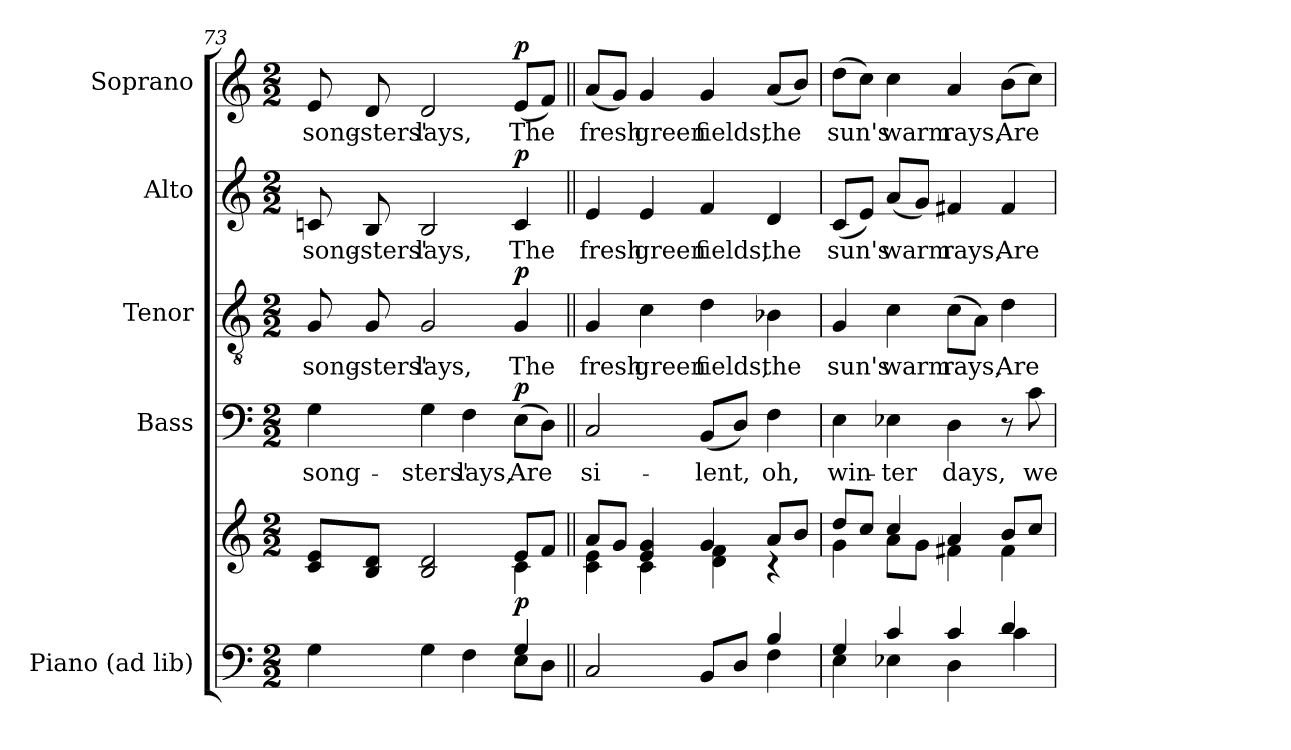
**kern	**kern	**dynam	**kern	**text	**dynam	**kern	**text	**dynam	**kern	**text	**dynam	**kern	**text	**dynam
*part5	*part5	*part5	*part4	*part4	*part4	*part3	*part3	*part3	*part2	*part2	*part2	*part1	*part1	*part1
*staff6	*staff5	*staff5/6	*staff4	*staff4	*staff4	*staff3	*staff3	*staff3	*staff2	*staff2	*staff2	*staff1	*staff1	*staff1
*I"Piano (ad lib)	*	*	*I"Bass	*	*	*I"Tenor	*	*	*I"Alto	*	*	*I"Soprano	*	*
*I'Pno.	*	*	*I'B.	*	*	*I'T.	*	*	*I'A.	*	*	*I'S.	*	*
*clefF4	*clefG2	*	*clefF4	*	*	*clefGv2	*	*	*clefG2	*	*	*clefG2	*	*
*	*	*	*	*	*	*ITrd7c12	*	*	*	*	*	*	*	*
*k[]	*k[]	*	*k[]	*	*	*k[]	*	*	*k[]	*	*	*k[]	*	*
*C:	*C:	*	*C:	*	*	*C:	*	*	*C:	*	*	*C:	*	*
*M2/2	*M2/2	*	*M2/2	*	*	*M2/2	*	*	*M2/2	*	*	*M2/2	*	*
=73	=73	=73	=73	=73	=73	=73	=73	=73	=73	=73	=73	=73	=73	=73
*^	*^	*	*	*	*	*	*	*	*	*	*	*	*	*
!	!	!	!	!	!	!LO:LY:b:color=#000000	!	!	!	!	!	!	!	!	!	!
!	!	!	!	!	!	!	!	!	!LO:LY:b:color=#000000	!	!	!	!	!	!	!
!	!	!	!	!	!	!	!	!	!	!	!	!LO:LY:b:color=#000000	!	!	!	!
!	!	!	!	!	!	!	!	!	!	!	!	!	!	!	!LO:LY:b:color=#000000	!
2.ryy	4Gi\	8ci/ 8eiL	2.ryy	.	4Gi\	song-	.	8GGi/	song-	.	8cni/	song-	.	8ei/	song-	.
!	!	!	!	!	!	!	!	!	!LO:LY:b:color=#000000	!	!	!	!	!	!	!
!	!	!	!	!	!	!	!	!	!	!	!	!LO:LY:b:color=#000000	!	!	!	!
!	!	!	!	!	!	!	!	!	!	!	!	!	!	!	!LO:LY:b:color=#000000	!
.	.	8Bi/ 8diJ	.	.	.	.	.	8GGi/	-sters'	.	8Bi/	-sters'	.	8di/	-sters'	.
!	!	!	!	!	!	!LO:LY:b:color=#000000	!	!	!	!	!	!	!	!	!	!
!	!	!	!	!	!	!	!	!	!LO:LY:b:color=#000000	!	!	!	!	!	!	!
!	!	!	!	!	!	!	!	!	!	!	!	!LO:LY:b:color=#000000	!	!	!	!
!	!	!	!	!	!	!	!	!	!	!	!	!	!	!	!LO:LY:b:color=#000000	!
.	4Gi\	2Bi/ 2di	.	.	4Gi\	-sters'	.	2GGi/	lays,	.	2Bi/	lays,	.	2di/	lays,	.
!	!	!	!	!	!	!LO:LY:b:color=#000000	!	!	!	!	!	!	!	!	!	!
.	4Fi\	.	.	.	4Fi\	lays,	.	.	.	.	.	.	.	.	.	.
!	!	!	!	!	!	!LO:LY:b:color=#000000	!	!	!	!	!	!	!	!	!	!
!	!	!	!	!	!	!	!	!	!LO:LY:b:color=#000000	!	!	!	!	!	!	!
!	!	!	!	!	!	!	!	!	!	!	!	!LO:LY:b:color=#000000	!	!	!	!
!	!	!	!	!	!	!	!	!	!	!	!	!	!	!	!LO:LY:b:color=#000000	!
4Gi/	8Ei\L	8ei/L	4ci\	p	(8Ei\L	Are	p	4GGi/	The	p	4ci/	The	p	(8ei/L	The	p
.	8Di\J	8fi/J	.	.	8Di\J)	.	.	.	.	.	.	.	.	8fi/J)	.	.
!!LO:PB:g=z
=74||	=74||	=74||	=74||	=74||	=74||	=74||	=74||	=74||	=74||	=74||	=74||	=74||	=74||	=74||	=74||	=74||
*k[]	*	*k[]	*	*	*k[]	*	*	*k[]	*	*	*k[]	*	*	*k[]	*	*
*C:	*	*C:	*	*	*C:	*	*	*C:	*	*	*C:	*	*	*C:	*	*
!	!	!	!	!	!	!LO:LY:b:color=#000000	!	!	!	!	!	!	!	!	!	!
!	!	!	!	!	!	!	!	!	!LO:LY:b:color=#000000	!	!	!	!	!	!	!
!	!	!	!	!	!	!	!	!	!	!	!	!LO:LY:b:color=#000000	!	!	!	!
!	!	!	!	!	!	!	!	!	!	!	!	!	!	!	!LO:LY:b:color=#000000	!
2.ryy	2Ci/	8ai/L	4ci\ 4ei	.	2Ci/	si-	.	4GGi/	fresh	.	4ei/	fresh	.	(8ai/L	fresh	.
.	.	8gi/J	.	.	.	.	.	.	.	.	.	.	.	8gi/J)	.	.
!	!	!	!	!	!	!	!	!	!LO:LY:b:color=#000000	!	!	!	!	!	!	!
!	!	!	!	!	!	!	!	!	!	!	!	!LO:LY:b:color=#000000	!	!	!	!
!	!	!	!	!	!	!	!	!	!	!	!	!	!	!	!LO:LY:b:color=#000000	!
.	.	4ei/ 4gi	4ci\	.	.	.	.	4Ci\	green	.	4ei/	green	.	4gi/	green	.
!	!	!	!	!	!	!LO:LY:b:color=#000000	!	!	!	!	!	!	!	!	!	!
!	!	!	!	!	!	!	!	!	!LO:LY:b:color=#000000	!	!	!	!	!	!	!
!	!	!	!	!	!	!	!	!	!	!	!	!LO:LY:b:color=#000000	!	!	!	!
!	!	!	!	!	!	!	!	!	!	!	!	!	!	!	!LO:LY:b:color=#000000	!
.	8BBi/L	4gi/	4di\ 4fi	.	(8BBi/L	-lent,	.	4Di\	fields,	.	4fi/	fields,	.	4gi/	fields,	.
.	8Di/J	.	.	.	8Di/J)	.	.	.	.	.	.	.	.	.	.	.
!	!	!	!	!	!	!LO:LY:b:color=#000000	!	!	!	!	!	!	!	!	!	!
!	!	!	!	!	!	!	!	!	!LO:LY:b:color=#000000	!	!	!	!	!	!	!
!	!	!	!	!	!	!	!	!	!	!	!	!LO:LY:b:color=#000000	!	!	!	!
!	!	!	!	!	!	!	!	!	!	!	!	!	!	!	!LO:LY:b:color=#000000	!
4Bi/	4Fi\	8ai/L	4r	.	4Fi\	oh,	.	4BB-Xi\	the	.	4di/	the	.	(8ai/L	the	.
.	.	8bi/J	.	.	.	.	.	.	.	.	.	.	.	8bi/J)	.	.
=75	=75	=75	=75	=75	=75	=75	=75	=75	=75	=75	=75	=75	=75	=75	=75	=75
!	!	!	!	!	!	!LO:LY:b:color=#000000	!	!	!	!	!	!	!	!	!	!
!	!	!	!	!	!	!	!	!	!LO:LY:b:color=#000000	!	!	!	!	!	!	!
!	!	!	!	!	!	!	!	!	!	!	!	!LO:LY:b:color=#000000	!	!	!	!
!	!	!	!	!	!	!	!	!	!	!	!	!	!	!	!LO:LY:b:color=#000000	!
4Gi/	4Ei\	8ddi/L	4gi\	.	4Ei\	win-	.	4GGi/	sun's	.	(8ci/L	sun's	.	(8ddi\L	sun's	.
.	.	8cci/J	.	.	.	.	.	.	.	.	8ei/J)	.	.	8cci\J)	.	.
!	!	!	!	!	!	!LO:LY:b:color=#000000	!	!	!	!	!	!	!	!	!	!
!	!	!	!	!	!	!	!	!	!LO:LY:b:color=#000000	!	!	!	!	!	!	!
!	!	!	!	!	!	!	!	!	!	!	!	!LO:LY:b:color=#000000	!	!	!	!
!	!	!	!	!	!	!	!	!	!	!	!	!	!	!	!LO:LY:b:color=#000000	!
4ci/	4E-Xi\	4cci/	8ai\L	.	4E-Xi\	-ter	.	4Ci\	warm	.	(8ai/L	warm	.	4cci\	warm	.
.	.	.	8gi\J	.	.	.	.	.	.	.	8gi/J)	.	.	.	.	.
!	!	!	!	!	!	!LO:LY:b:color=#000000	!	!	!	!	!	!	!	!	!	!
!	!	!	!	!	!	!	!	!	!LO:LY:b:color=#000000	!	!	!	!	!	!	!
!	!	!	!	!	!	!	!	!	!	!	!	!LO:LY:b:color=#000000	!	!	!	!
!	!	!	!	!	!	!	!	!	!	!	!	!	!	!	!LO:LY:b:color=#000000	!
4ci/	4Di\	4ai/	4f#Xi\	.	4Di\	days,	.	(8Ci\L	rays,	.	4f#Xi/	rays,	.	4ai/	rays,	.
.	.	.	.	.	.	.	.	8AAi\J)	.	.	.	.	.	.	.	.
!	!	!	!	!	!	!	!	!	!LO:LY:b:color=#000000	!	!	!	!	!	!	!
!	!	!	!	!	!	!	!	!	!	!	!	!LO:LY:b:color=#000000	!	!	!	!
!	!	!	!	!	!	!	!	!	!	!	!	!	!	!	!LO:LY:b:color=#000000	!
4di/	4ci\	8bi/L	4f#i\	.	8r	.	.	4Di\	Are	.	4f#i/	Are	.	(8bi\L	Are	.
!	!	!	!	!	!	!LO:LY:b:color=#000000	!	!	!	!	!	!	!	!	!	!
.	.	8cci/J	.	.	8ci\	we	.	.	.	.	.	.	.	8cci\J)	.	.
*v	*v	*	*	*	*	*	*	*	*	*	*	*	*	*	*	*
*	*v	*v	*	*	*	*	*	*	*	*	*	*	*	*	*
=	=	=	=	=	=	=	=	=	=	=	=	=	=	=
*-	*-	*-	*-	*-	*-	*-	*-	*-	*-	*-	*-	*-	*-	*-
